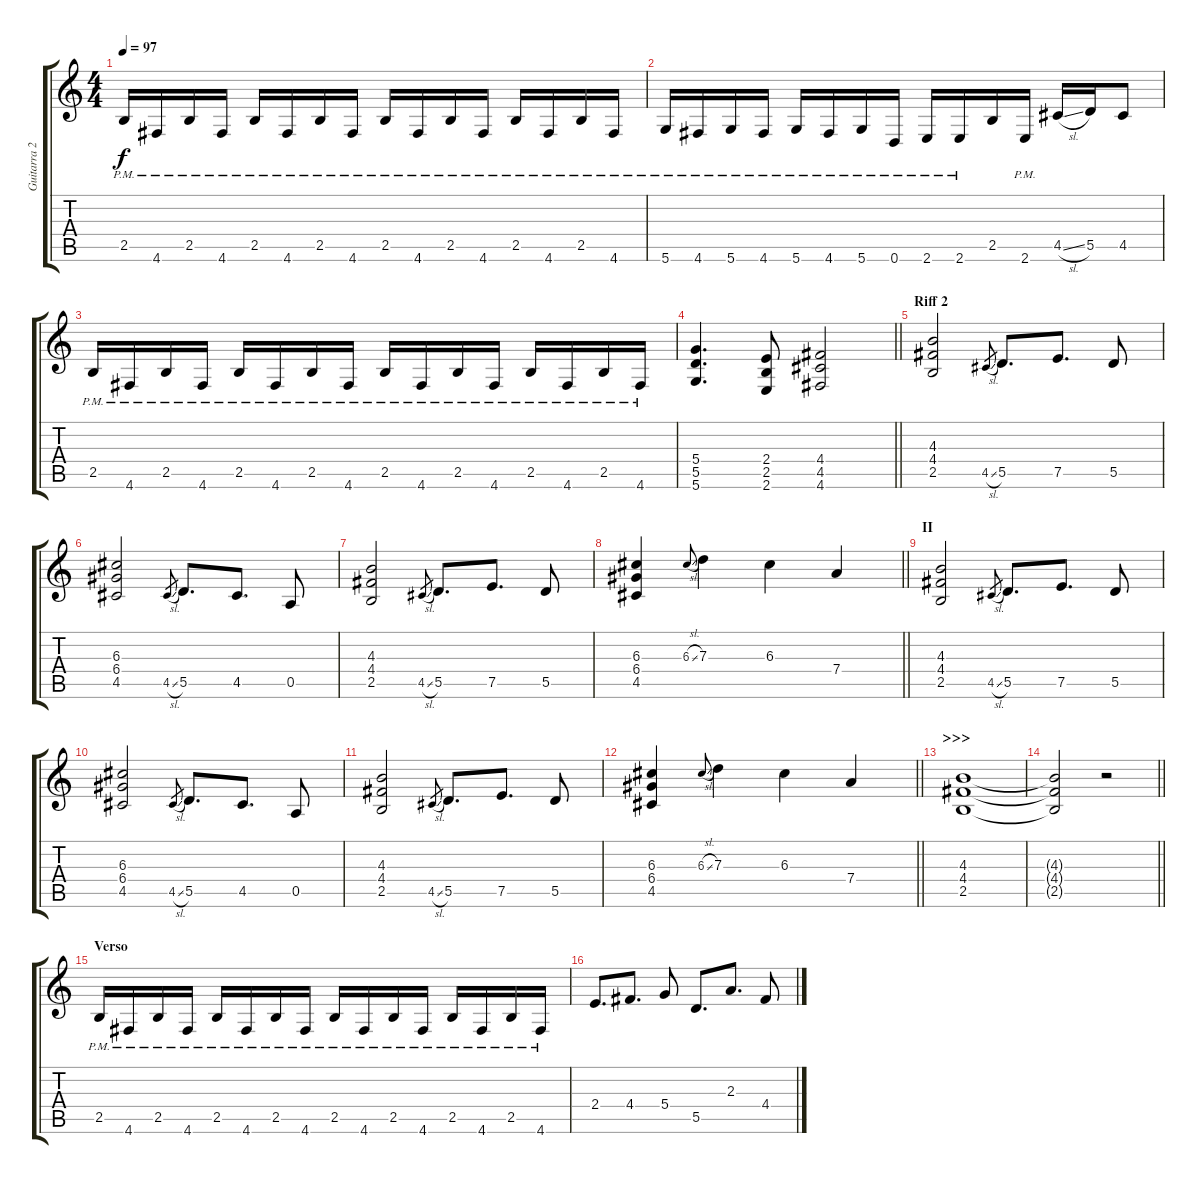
\track ("Guitarra 2" "Guitarra 2") {instrument distortionguitar}
\staff {score tabs}
\tuning (E4 B3 G3 D3 A2 D2) {hide}
\ts (4 4)
\tempo 97
\clef g2
\ks c
2.5{pm}.16{dy f} 4.6{pm}.16 2.5{pm}.16 4.6{pm}.16 2.5{pm}.16 4.6{pm}.16 2.5{pm}.16 4.6{pm}.16 2.5{pm}.16 4.6{pm}.16 2.5{pm}.16 4.6{pm}.16 2.5{pm}.16 4.6{pm}.16 2.5{pm}.16 4.6{pm}.16 |
5.6{pm}.16 4.6{pm}.16 5.6{pm}.16 4.6{pm}.16 5.6{pm}.16 4.6{pm}.16 5.6{pm}.16 0.6{pm}.16 2.6{pm}.16 2.6{pm}.16 2.5.16 2.6{pm}.16 4.5{sl}.16 5.5.16 4.5.8 |
2.5{pm}.16 4.6{pm}.16 2.5{pm}.16 4.6{pm}.16 2.5{pm}.16 4.6{pm}.16 2.5{pm}.16 4.6{pm}.16 2.5{pm}.16 4.6{pm}.16 2.5{pm}.16 4.6{pm}.16 2.5{pm}.16 4.6{pm}.16 2.5{pm}.16 4.6{pm}.16 |
\barLineRight lightlight
(5.4 5.5 5.6).4{d} (2.4 2.5 2.6).8 (4.4 4.5 4.6).2 |
\section ("" "Riff 2")
(4.3 4.4 2.5).2 4.5{sl}.8{gr} 5.5.8{d} 7.5.8{d} 5.5.8 |
(6.3 6.4 4.5).2 4.5{sl}.8{gr} 5.5.8{d} 4.5.8{d} 0.5.8 |
(4.3 4.4 2.5).2 4.5{sl}.8{gr} 5.5.8{d} 7.5.8{d} 5.5.8 |
\barLineRight lightlight
(6.3 6.4 4.5).4 6.3{sl}.8{gr onbeat} 7.3.4 6.3.4 7.4.4 |
\section ("" "II")
(4.3 4.4 2.5).2 4.5{sl}.8{gr} 5.5.8{d} 7.5.8{d} 5.5.8 |
(6.3 6.4 4.5).2 4.5{sl}.8{gr} 5.5.8{d} 4.5.8{d} 0.5.8 |
(4.3 4.4 2.5).2 4.5{sl}.8{gr} 5.5.8{d} 7.5.8{d} 5.5.8 |
\barLineRight lightlight
(6.3 6.4 4.5).4 6.3{sl}.8{gr onbeat} 7.3.4 6.3.4 7.4.4 |
\section ("" ">>>")
(4.3 4.4 2.5).1 |
\barLineRight lightlight
(4.3{t} 4.4{t} 2.5{t}).2 r.2 |
\section ("" "Verso")
2.5{pm}.16 4.6{pm}.16 2.5{pm}.16 4.6{pm}.16 2.5{pm}.16 4.6{pm}.16 2.5{pm}.16 4.6{pm}.16 2.5{pm}.16 4.6{pm}.16 2.5{pm}.16 4.6{pm}.16 2.5{pm}.16 4.6{pm}.16 2.5{pm}.16 4.6{pm}.16 |
2.4.8{d} 4.4.8{d} 5.4.8 5.5.8{d} 2.3.8{d} 4.4.8
